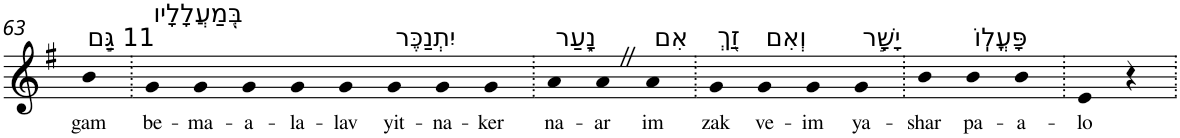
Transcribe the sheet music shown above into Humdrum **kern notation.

**kern	**text
*part1	*part1
*staff1	*staff1
*I"Piano	*
*I'Pno	*
!!LO:PB:g=z
*clefG2	*
*k[f#]	*
*G:	*
=63	=63
!LO:TX:a:t=11 גַּ֣ם	!
!	!LO:LY:b
4b	gam
=64.	=64.
!LO:TX:a:t=בְּ֭מַעֲלָלָיו	!
!	!LO:LY:b
4g	be-
!	!LO:LY:b
4g	-ma-
!	!LO:LY:b
4g	-a-
!	!LO:LY:b
4g	-la-
!	!LO:LY:b
4g	-lav
!LO:TX:a:t=יִתְנַכֶּר	!
!	!LO:LY:b
4g	yit-
!	!LO:LY:b
4g	-na-
!	!LO:LY:b
4g	-ker
=65.	=65.
!LO:TX:a:t=נָ֑עַר	!
!	!LO:LY:b
4a	na-
!	!LO:LY:b
4aZ	-ar
!LO:TX:a:t=אִם	!
!	!LO:LY:b
4a	im
=66.	=66.
!LO:TX:a:t=זַ֖ךְ	!
!	!LO:LY:b
4g	zak
!LO:TX:a:t=וְאִם	!
!	!LO:LY:b
4g	ve-
!	!LO:LY:b
4g	-im
!LO:TX:a:t=יָשָׁ֣ר	!
!	!LO:LY:b
4g	ya-
=67.	=67.
!	!LO:LY:b
4b	-shar
!LO:TX:a:t=פָּעֳלֽוֹ	!
!	!LO:LY:b
4b	pa-
!	!LO:LY:b
4b	-a-
=68.	=68.
!	!LO:LY:b
4e	-lo
4r	.
=.	=.
*-	*-
